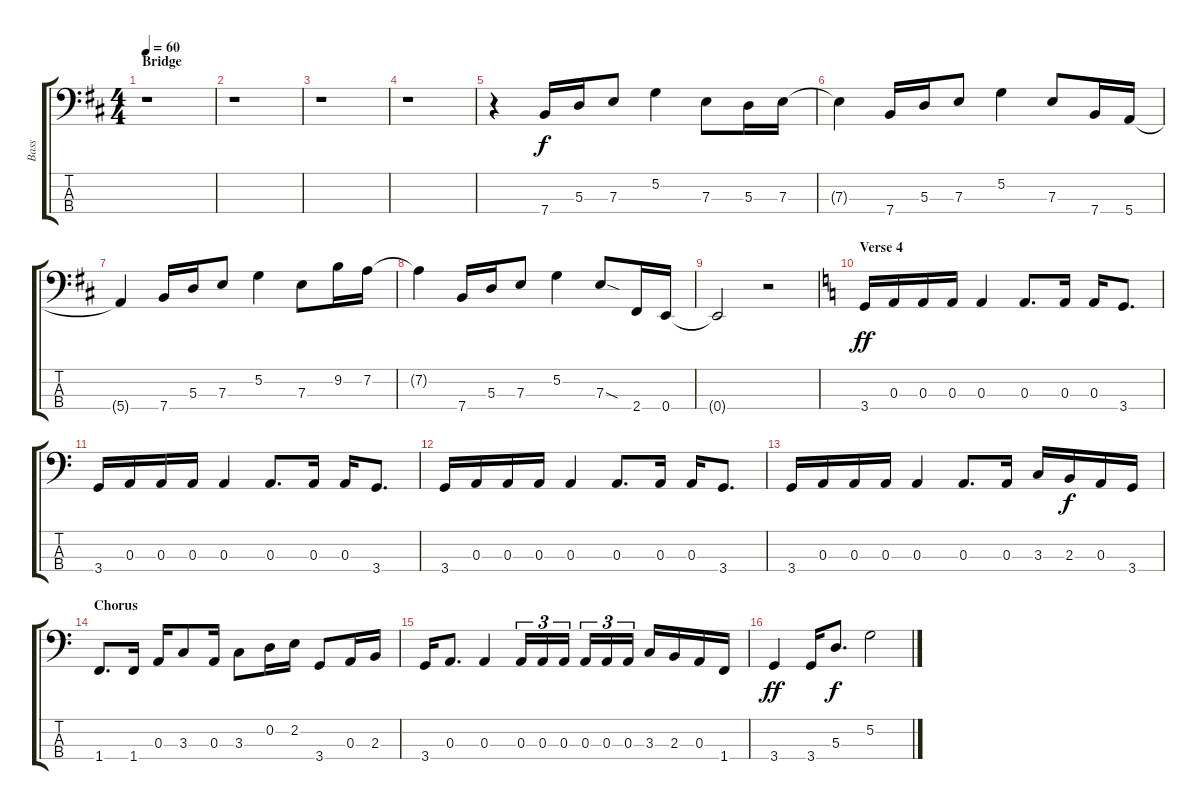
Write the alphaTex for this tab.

\track ("Bass" "Bass") {instrument electricbasspick}
\staff {score tabs}
\tuning (G2 D2 A1 E1) {hide}
\ts (4 4)
\section ("" "Bridge")
\tempo 60
\clef f4
\ks bminor
r.1{dy f} |
r.1 |
r.1 |
r.1 |
r.4 7.4.16 5.3.16 7.3.8 5.2.4 7.3.8 5.3.16 7.3.16 |
7.3{t}.4 7.4.16 5.3.16 7.3.8 5.2.4 7.3.8 7.4.16 5.4.16 |
5.4{t}.4 7.4.16 5.3.16 7.3.8 5.2.4 7.3.8 9.2.16 7.2.16 |
7.2{t}.4 7.4.16 5.3.16 7.3.8 5.2.4 7.3{sod}.8 2.4.16 0.4.16 |
0.4{t}.2 r.2 |
\section ("" "Verse 4")
\ks aminor
3.4.16{dy ff} 0.3.16 0.3.16 0.3.16 0.3.4 0.3.8{d} 0.3.16 0.3.16 3.4.8{d} |
3.4.16 0.3.16 0.3.16 0.3.16 0.3.4 0.3.8{d} 0.3.16 0.3.16 3.4.8{d} |
3.4.16 0.3.16 0.3.16 0.3.16 0.3.4 0.3.8{d} 0.3.16 0.3.16 3.4.8{d} |
3.4.16 0.3.16 0.3.16 0.3.16 0.3.4 0.3.8{d} 0.3.16 3.3.16 2.3.16{dy f} 0.3.16 3.4.16 |
\section ("" "Chorus")
1.4.8{d} 1.4.16 0.3.16 3.3.8 0.3.16 3.3.8 0.2.16 2.2.16 3.4.8 0.3.16 2.3.16 |
3.4.16 0.3.8{d} 0.3.4 0.3.16{tu (3 2)} 0.3.16{tu (3 2)} 0.3.16{tu (3 2)} 0.3.16{tu (3 2)} 0.3.16{tu (3 2)} 0.3.16{tu (3 2)} 3.3.16 2.3.16 0.3.16 1.4.16 |
3.4.4{dy ff} 3.4.16 5.3.8{d dy f} 5.2.2
